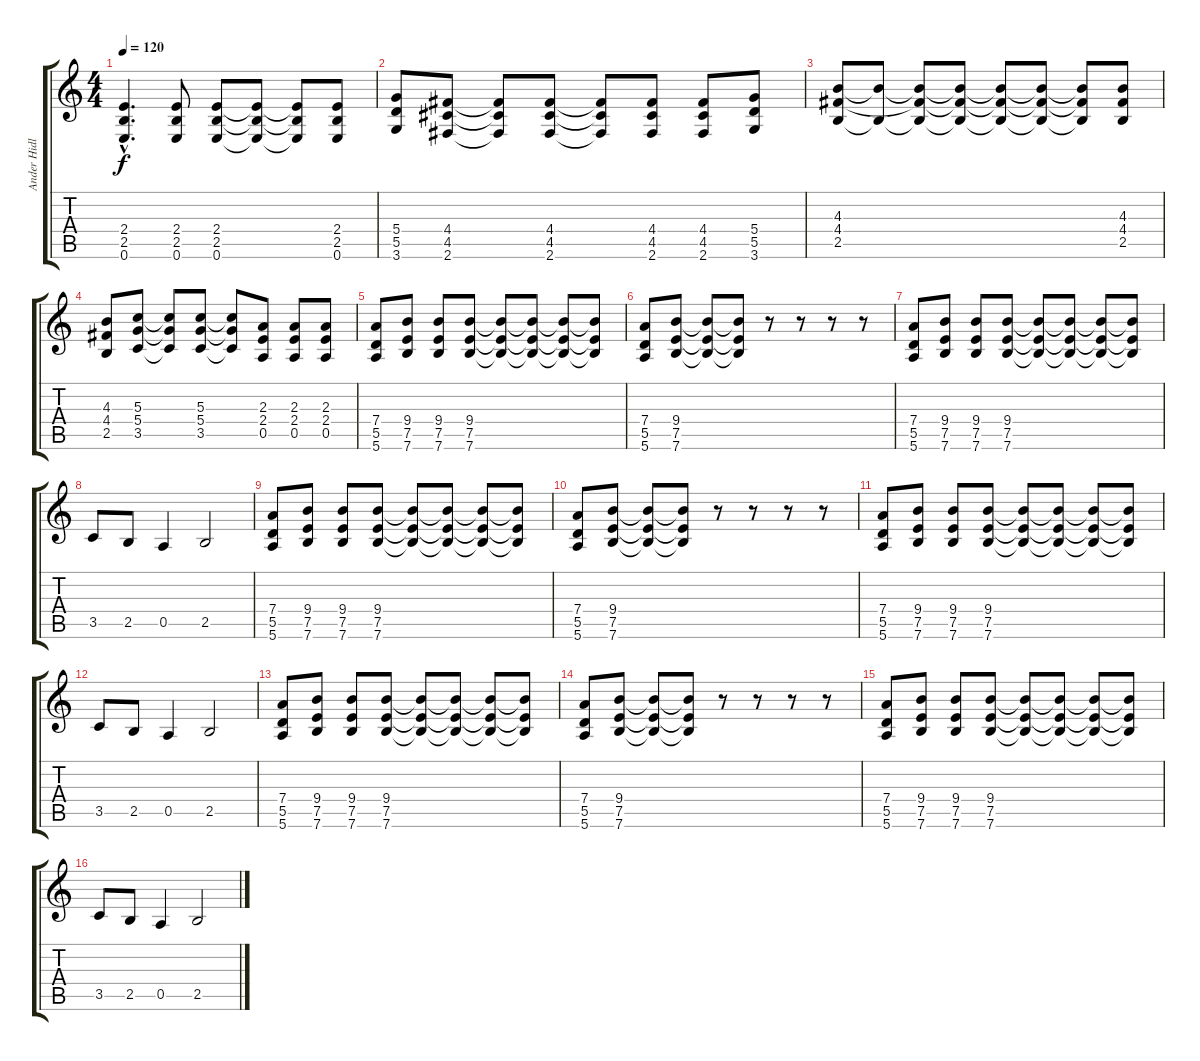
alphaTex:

\track ("Ander Hidle" "Ander Hidl") {instrument distortionguitar}
\staff {score tabs}
\tuning (E4 B3 G3 D3 A2 E2) {hide}
\ts (4 4)
\tempo 120
\clef g2
\ks c
(2.4{hac} 2.5{hac} 0.6{hac}).4{d dy f} (2.4 2.5 0.6).8 (2.4 2.5 0.6).8 (2.4{t} 2.5{t} 0.6{t}).8 (2.4{t} 2.5{t} 0.6{t}).8 (2.4 2.5 0.6).8 |
(5.4 5.5 3.6).8 (4.4 4.5 2.6).8 (4.4{t} 4.5{t} 2.6{t}).8 (4.4 4.5 2.6).8 (4.4{t} 4.5{t} 2.6{t}).8 (4.4 4.5 2.6).8 (4.4 4.5 2.6).8 (5.4 5.5 3.6).8 |
(4.3 4.4 2.5).8 (4.3{t} 2.5{t}).8 (4.3{t} 4.4{t} 2.5{t}).8 (4.3{t} 4.4{t} 2.5{t}).8 (4.3{t} 4.4{t} 2.5{t}).8 (4.3{t} 4.4{t} 2.5{t}).8 (4.3{t} 4.4{t} 2.5{t}).8 (4.3 4.4 2.5).8 |
(4.3 4.4 2.5).8 (5.3 5.4 3.5).8 (5.3{t} 5.4{t} 3.5{t}).8 (5.3 5.4 3.5).8 (5.3{t} 5.4{t} 3.5{t}).8 (2.3 2.4 0.5).8 (2.3 2.4 0.5).8 (2.3 2.4 0.5).8 |
(7.4 5.5 5.6).8 (9.4 7.5 7.6).8 (9.4 7.5 7.6).8 (9.4 7.5 7.6).8 (9.4{t} 7.5{t} 7.6{t}).8 (9.4{t} 7.5{t} 7.6{t}).8 (9.4{t} 7.5{t} 7.6{t}).8 (9.4{t} 7.5{t} 7.6{t}).8 |
(7.4 5.5 5.6).8 (9.4 7.5 7.6).8 (9.4{t} 7.5{t} 7.6{t}).8 (9.4{t} 7.5{t} 7.6{t}).8 r.8 r.8 r.8 r.8 |
(7.4 5.5 5.6).8 (9.4 7.5 7.6).8 (9.4 7.5 7.6).8 (9.4 7.5 7.6).8 (9.4{t} 7.5{t} 7.6{t}).8 (9.4{t} 7.5{t} 7.6{t}).8 (9.4{t} 7.5{t} 7.6{t}).8 (9.4{t} 7.5{t} 7.6{t}).8 |
3.5.8 2.5.8 0.5.4 2.5.2 |
(7.4 5.5 5.6).8 (9.4 7.5 7.6).8 (9.4 7.5 7.6).8 (9.4 7.5 7.6).8 (9.4{t} 7.5{t} 7.6{t}).8 (9.4{t} 7.5{t} 7.6{t}).8 (9.4{t} 7.5{t} 7.6{t}).8 (9.4{t} 7.5{t} 7.6{t}).8 |
(7.4 5.5 5.6).8 (9.4 7.5 7.6).8 (9.4{t} 7.5{t} 7.6{t}).8 (9.4{t} 7.5{t} 7.6{t}).8 r.8 r.8 r.8 r.8 |
(7.4 5.5 5.6).8 (9.4 7.5 7.6).8 (9.4 7.5 7.6).8 (9.4 7.5 7.6).8 (9.4{t} 7.5{t} 7.6{t}).8 (9.4{t} 7.5{t} 7.6{t}).8 (9.4{t} 7.5{t} 7.6{t}).8 (9.4{t} 7.5{t} 7.6{t}).8 |
3.5.8 2.5.8 0.5.4 2.5.2 |
(7.4 5.5 5.6).8 (9.4 7.5 7.6).8 (9.4 7.5 7.6).8 (9.4 7.5 7.6).8 (9.4{t} 7.5{t} 7.6{t}).8 (9.4{t} 7.5{t} 7.6{t}).8 (9.4{t} 7.5{t} 7.6{t}).8 (9.4{t} 7.5{t} 7.6{t}).8 |
(7.4 5.5 5.6).8 (9.4 7.5 7.6).8 (9.4{t} 7.5{t} 7.6{t}).8 (9.4{t} 7.5{t} 7.6{t}).8 r.8 r.8 r.8 r.8 |
(7.4 5.5 5.6).8 (9.4 7.5 7.6).8 (9.4 7.5 7.6).8 (9.4 7.5 7.6).8 (9.4{t} 7.5{t} 7.6{t}).8 (9.4{t} 7.5{t} 7.6{t}).8 (9.4{t} 7.5{t} 7.6{t}).8 (9.4{t} 7.5{t} 7.6{t}).8 |
3.5.8 2.5.8 0.5.4 2.5.2
